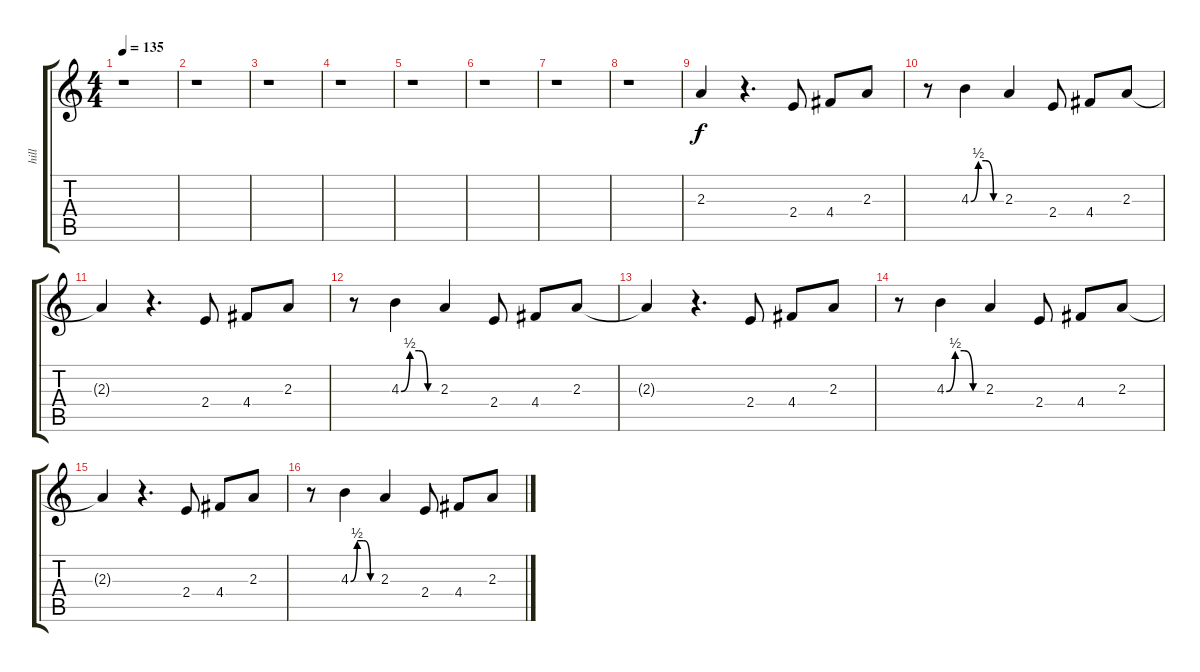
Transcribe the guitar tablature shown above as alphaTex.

\track ("hill" "hill") {instrument distortionguitar}
\staff {score tabs}
\tuning (E4 B3 G3 D3 A2 E2) {hide}
\ts (4 4)
\tempo 135
\clef g2
\ks c
r.1{dy f} |
r.1 |
r.1 |
r.1 |
r.1 |
r.1 |
r.1 |
r.1 |
2.3.4 r.4{d} 2.4.8 4.4.8 2.3.8 |
r.8 4.3{be (custom 0 0 15 2 30 2 45 0 60 0)}.4 2.3.4 2.4.8 4.4.8 2.3.8 |
2.3{t}.4 r.4{d} 2.4.8 4.4.8 2.3.8 |
r.8 4.3{be (custom 0 0 15 2 30 2 45 0 60 0)}.4 2.3.4 2.4.8 4.4.8 2.3.8 |
2.3{t}.4 r.4{d} 2.4.8 4.4.8 2.3.8 |
r.8 4.3{be (custom 0 0 15 2 30 2 45 0 60 0)}.4 2.3.4 2.4.8 4.4.8 2.3.8 |
2.3{t}.4 r.4{d} 2.4.8 4.4.8 2.3.8 |
r.8 4.3{be (custom 0 0 15 2 30 2 45 0 60 0)}.4 2.3.4 2.4.8 4.4.8 2.3.8
